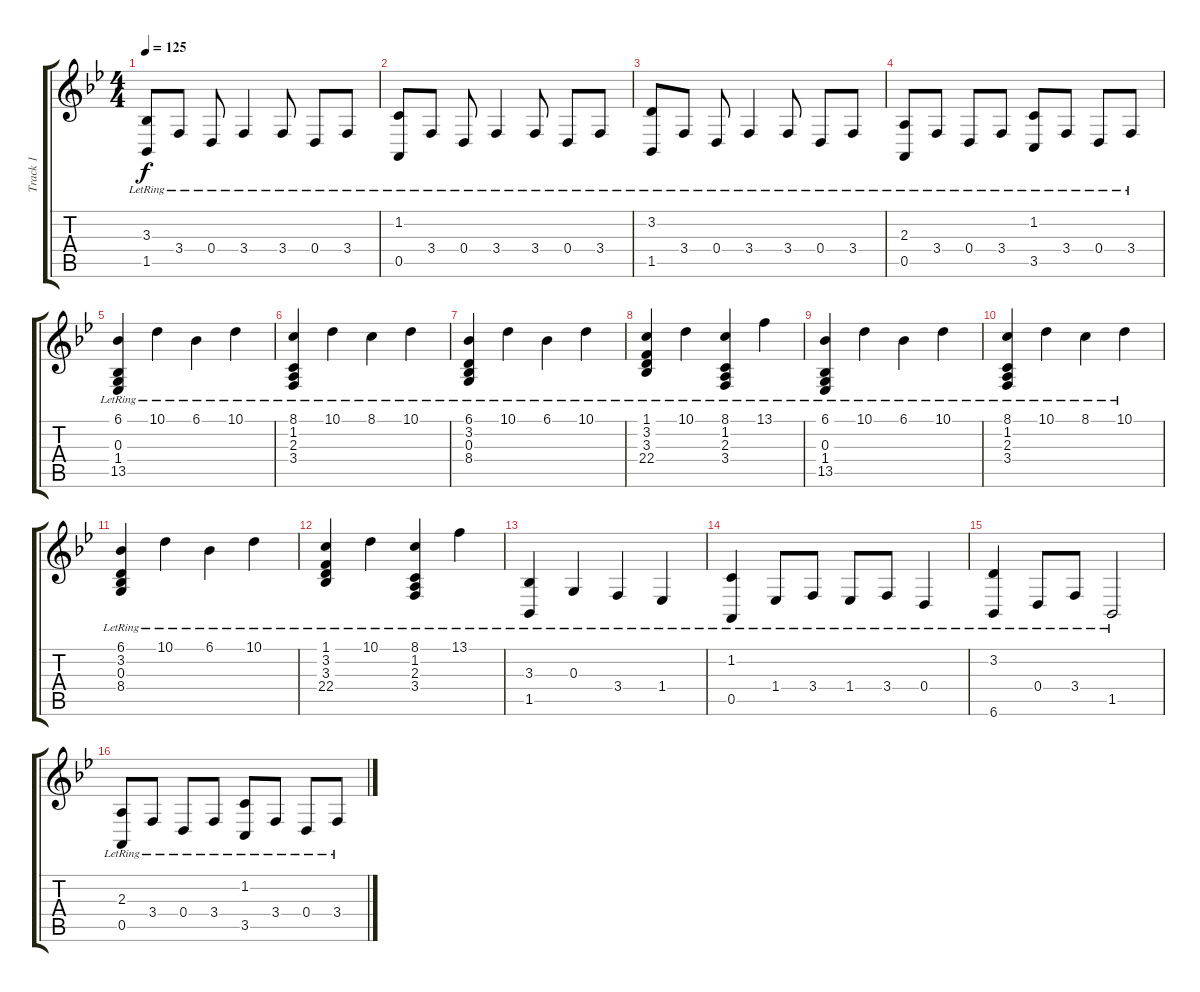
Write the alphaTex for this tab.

\track ("Track 1" "Track 1") {instrument acousticgrandpiano}
\staff {score tabs}
\tuning (E4 B3 G3 D3 A2 E2) {hide}
\ts (4 4)
\tempo 125
\clef g2
\ks bb
(3.3{lr} 1.5{lr}).8{dy f} 3.4{lr}.8 0.4{lr}.8 3.4{lr}.4 3.4{lr}.8 0.4{lr}.8 3.4{lr}.8 |
(1.2{lr} 0.5{lr}).8 3.4{lr}.8 0.4{lr}.8 3.4{lr}.4 3.4{lr}.8 0.4{lr}.8 3.4{lr}.8 |
(3.2{lr} 1.5{lr}).8 3.4{lr}.8 0.4{lr}.8 3.4{lr}.4 3.4{lr}.8 0.4{lr}.8 3.4{lr}.8 |
(2.3{lr} 0.5{lr}).8 3.4{lr}.8 0.4{lr}.8 3.4{lr}.8 (1.2{lr} 3.5{lr}).8 3.4{lr}.8 0.4{lr}.8 3.4{lr}.8 |
(6.1{lr} 0.3{lr} 1.4{lr} 13.5{lr}).4 10.1{lr}.4 6.1{lr}.4 10.1{lr}.4 |
(8.1{lr} 1.2{lr} 2.3{lr} 3.4{lr}).4 10.1{lr}.4 8.1{lr}.4 10.1{lr}.4 |
(6.1{lr} 3.2{lr} 0.3{lr} 8.4{lr}).4 10.1{lr}.4 6.1{lr}.4 10.1{lr}.4 |
(1.1{lr} 3.2{lr} 3.3{lr} 22.4{lr}).4 10.1{lr}.4 (8.1{lr} 1.2{lr} 2.3{lr} 3.4{lr}).4 13.1{lr}.4 |
(6.1{lr} 0.3{lr} 1.4{lr} 13.5{lr}).4 10.1{lr}.4 6.1{lr}.4 10.1{lr}.4 |
(8.1{lr} 1.2{lr} 2.3{lr} 3.4{lr}).4 10.1{lr}.4 8.1{lr}.4 10.1{lr}.4 |
(6.1{lr} 3.2{lr} 0.3{lr} 8.4{lr}).4 10.1{lr}.4 6.1{lr}.4 10.1{lr}.4 |
(1.1{lr} 3.2{lr} 3.3{lr} 22.4{lr}).4 10.1{lr}.4 (8.1{lr} 1.2{lr} 2.3{lr} 3.4{lr}).4 13.1{lr}.4 |
(3.3{lr} 1.5{lr}).4 0.3{lr}.4 3.4{lr}.4 1.4{lr}.4 |
(1.2{lr} 0.5).4 1.4{lr}.8 3.4{lr}.8 1.4{lr}.8 3.4{lr}.8 0.4{lr}.4 |
(3.2{lr} 6.6{lr}).4 0.4{lr}.8 3.4{lr}.8 1.5{lr}.2 |
(2.3{lr} 0.5{lr}).8 3.4{lr}.8 0.4{lr}.8 3.4{lr}.8 (1.2{lr} 3.5{lr}).8 3.4{lr}.8 0.4{lr}.8 3.4{lr}.8
